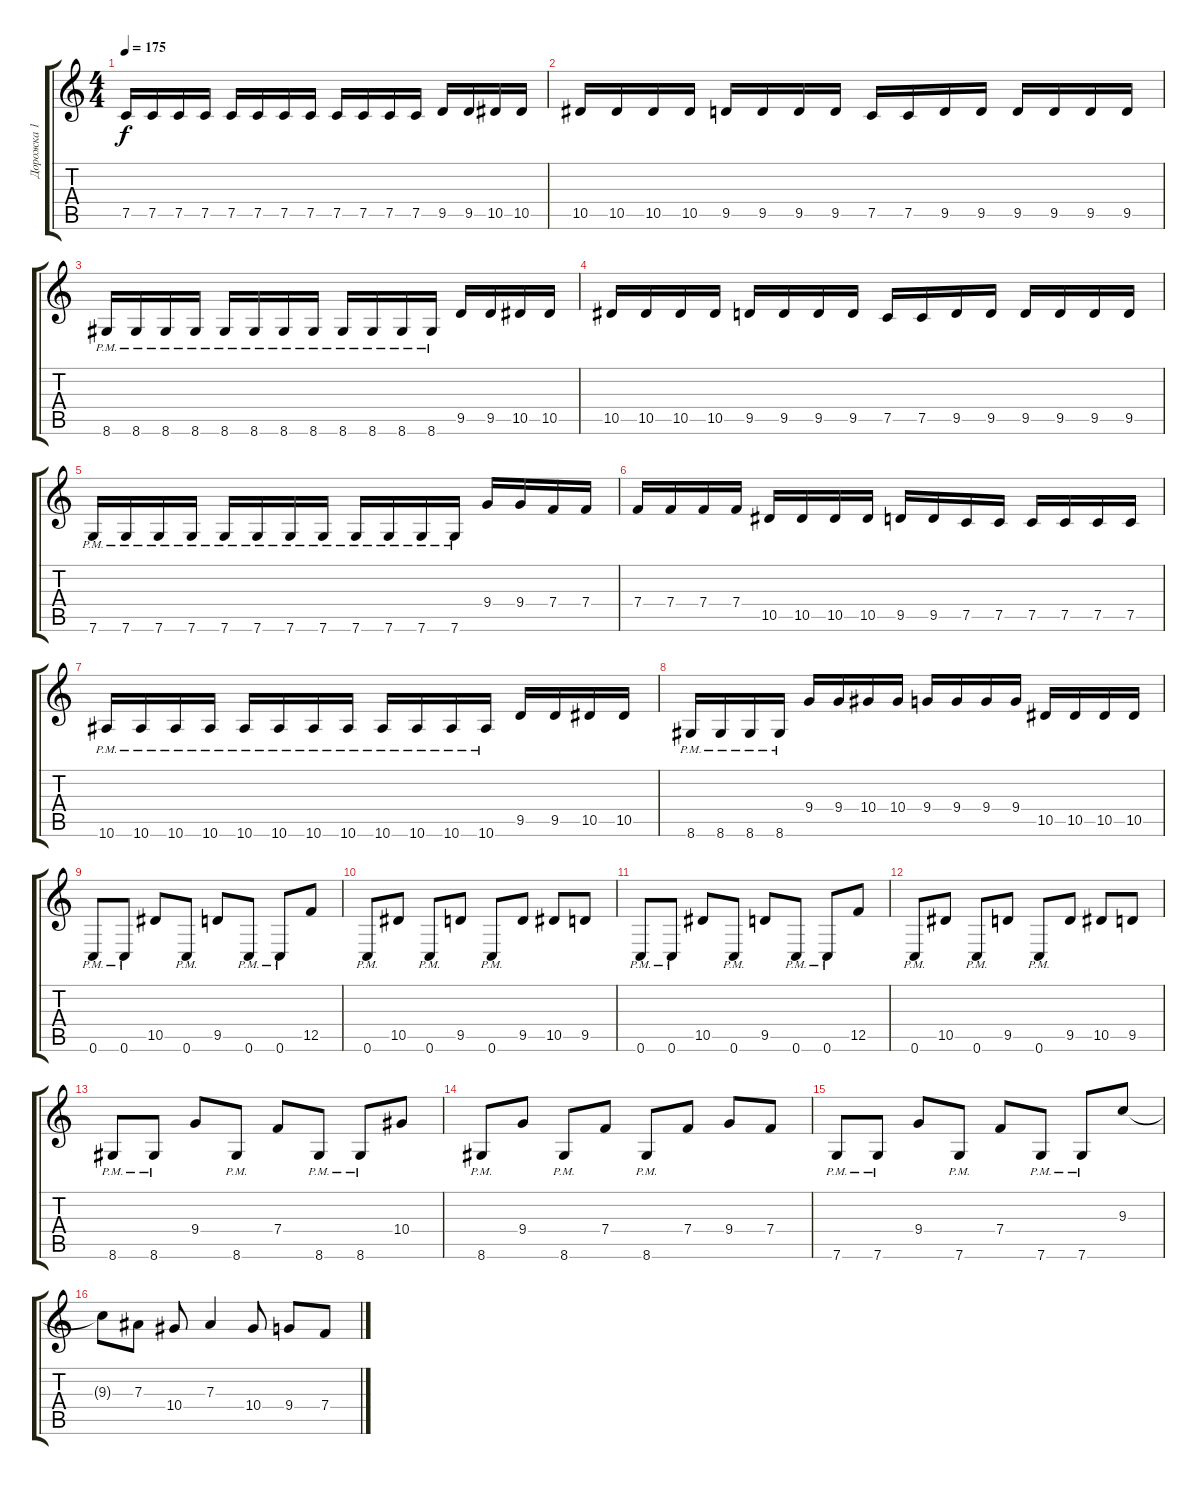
\track ("Дорожка 1" "Дорожка 1") {instrument distortionguitar}
\staff {score tabs}
\tuning (C4 G3 Eb3 Bb2 F2 C2) {hide}
\ts (4 4)
\tempo 175
\clef g2
\ks c
7.5.16{dy f} 7.5.16 7.5.16 7.5.16 7.5.16 7.5.16 7.5.16 7.5.16 7.5.16 7.5.16 7.5.16 7.5.16 9.5.16 9.5.16 10.5.16 10.5.16 |
10.5.16 10.5.16 10.5.16 10.5.16 9.5.16 9.5.16 9.5.16 9.5.16 7.5.16 7.5.16 9.5.16 9.5.16 9.5.16 9.5.16 9.5.16 9.5.16 |
8.6{pm}.16 8.6{pm}.16 8.6{pm}.16 8.6{pm}.16 8.6{pm}.16 8.6{pm}.16 8.6{pm}.16 8.6{pm}.16 8.6{pm}.16 8.6{pm}.16 8.6{pm}.16 8.6{pm}.16 9.5.16 9.5.16 10.5.16 10.5.16 |
10.5.16 10.5.16 10.5.16 10.5.16 9.5.16 9.5.16 9.5.16 9.5.16 7.5.16 7.5.16 9.5.16 9.5.16 9.5.16 9.5.16 9.5.16 9.5.16 |
7.6{pm}.16 7.6{pm}.16 7.6{pm}.16 7.6{pm}.16 7.6{pm}.16 7.6{pm}.16 7.6{pm}.16 7.6{pm}.16 7.6{pm}.16 7.6{pm}.16 7.6{pm}.16 7.6{pm}.16 9.4.16 9.4.16 7.4.16 7.4.16 |
7.4.16 7.4.16 7.4.16 7.4.16 10.5.16 10.5.16 10.5.16 10.5.16 9.5.16 9.5.16 7.5.16 7.5.16 7.5.16 7.5.16 7.5.16 7.5.16 |
10.6{pm}.16 10.6{pm}.16 10.6{pm}.16 10.6{pm}.16 10.6{pm}.16 10.6{pm}.16 10.6{pm}.16 10.6{pm}.16 10.6{pm}.16 10.6{pm}.16 10.6{pm}.16 10.6{pm}.16 9.5.16 9.5.16 10.5.16 10.5.16 |
8.6{pm}.16 8.6{pm}.16 8.6{pm}.16 8.6{pm}.16 9.4.16 9.4.16 10.4.16 10.4.16 9.4.16 9.4.16 9.4.16 9.4.16 10.5.16 10.5.16 10.5.16 10.5.16 |
0.6{pm}.8 0.6{pm}.8 10.5.8 0.6{pm}.8 9.5.8 0.6{pm}.8 0.6{pm}.8 12.5.8 |
0.6{pm}.8 10.5.8 0.6{pm}.8 9.5.8 0.6{pm}.8 9.5.8 10.5.8 9.5.8 |
0.6{pm}.8 0.6{pm}.8 10.5.8 0.6{pm}.8 9.5.8 0.6{pm}.8 0.6{pm}.8 12.5.8 |
0.6{pm}.8 10.5.8 0.6{pm}.8 9.5.8 0.6{pm}.8 9.5.8 10.5.8 9.5.8 |
8.6{pm}.8 8.6{pm}.8 9.4.8 8.6{pm}.8 7.4.8 8.6{pm}.8 8.6{pm}.8 10.4.8 |
8.6{pm}.8 9.4.8 8.6{pm}.8 7.4.8 8.6{pm}.8 7.4.8 9.4.8 7.4.8 |
7.6{pm}.8 7.6{pm}.8 9.4.8 7.6{pm}.8 7.4.8 7.6{pm}.8 7.6{pm}.8 9.3.8 |
9.3{t}.8 7.3.8 10.4.8 7.3.4 10.4.8 9.4.8 7.4.8
